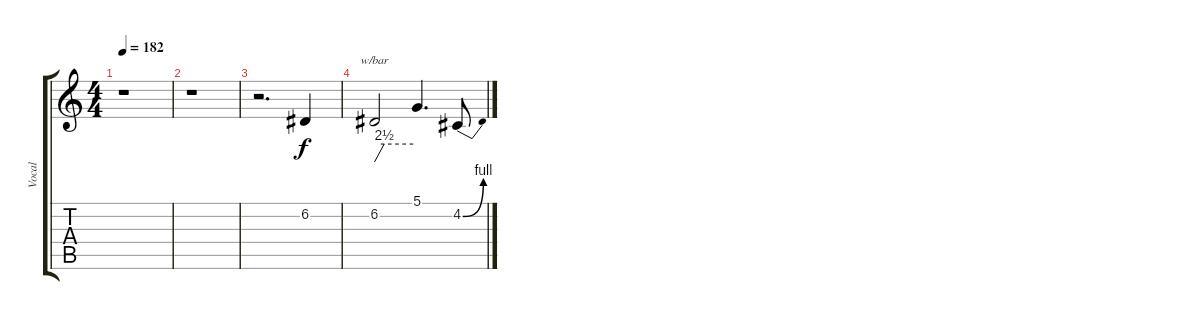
\track ("Vocal" "Vocal") {instrument flute}
\staff {score tabs}
\tuning (D4 A3 F3 C3 G2 C2) {hide}
\ts (4 4)
\tempo 182
\clef g2
\ks c
r.1{dy f} |
r.1 |
r.2{d} 6.2.4 |
6.2.2{tbe (custom default 0 0 15 10 60 10)} 5.1.4{d} 4.2{be (bend 0 0 60 4)}.8
